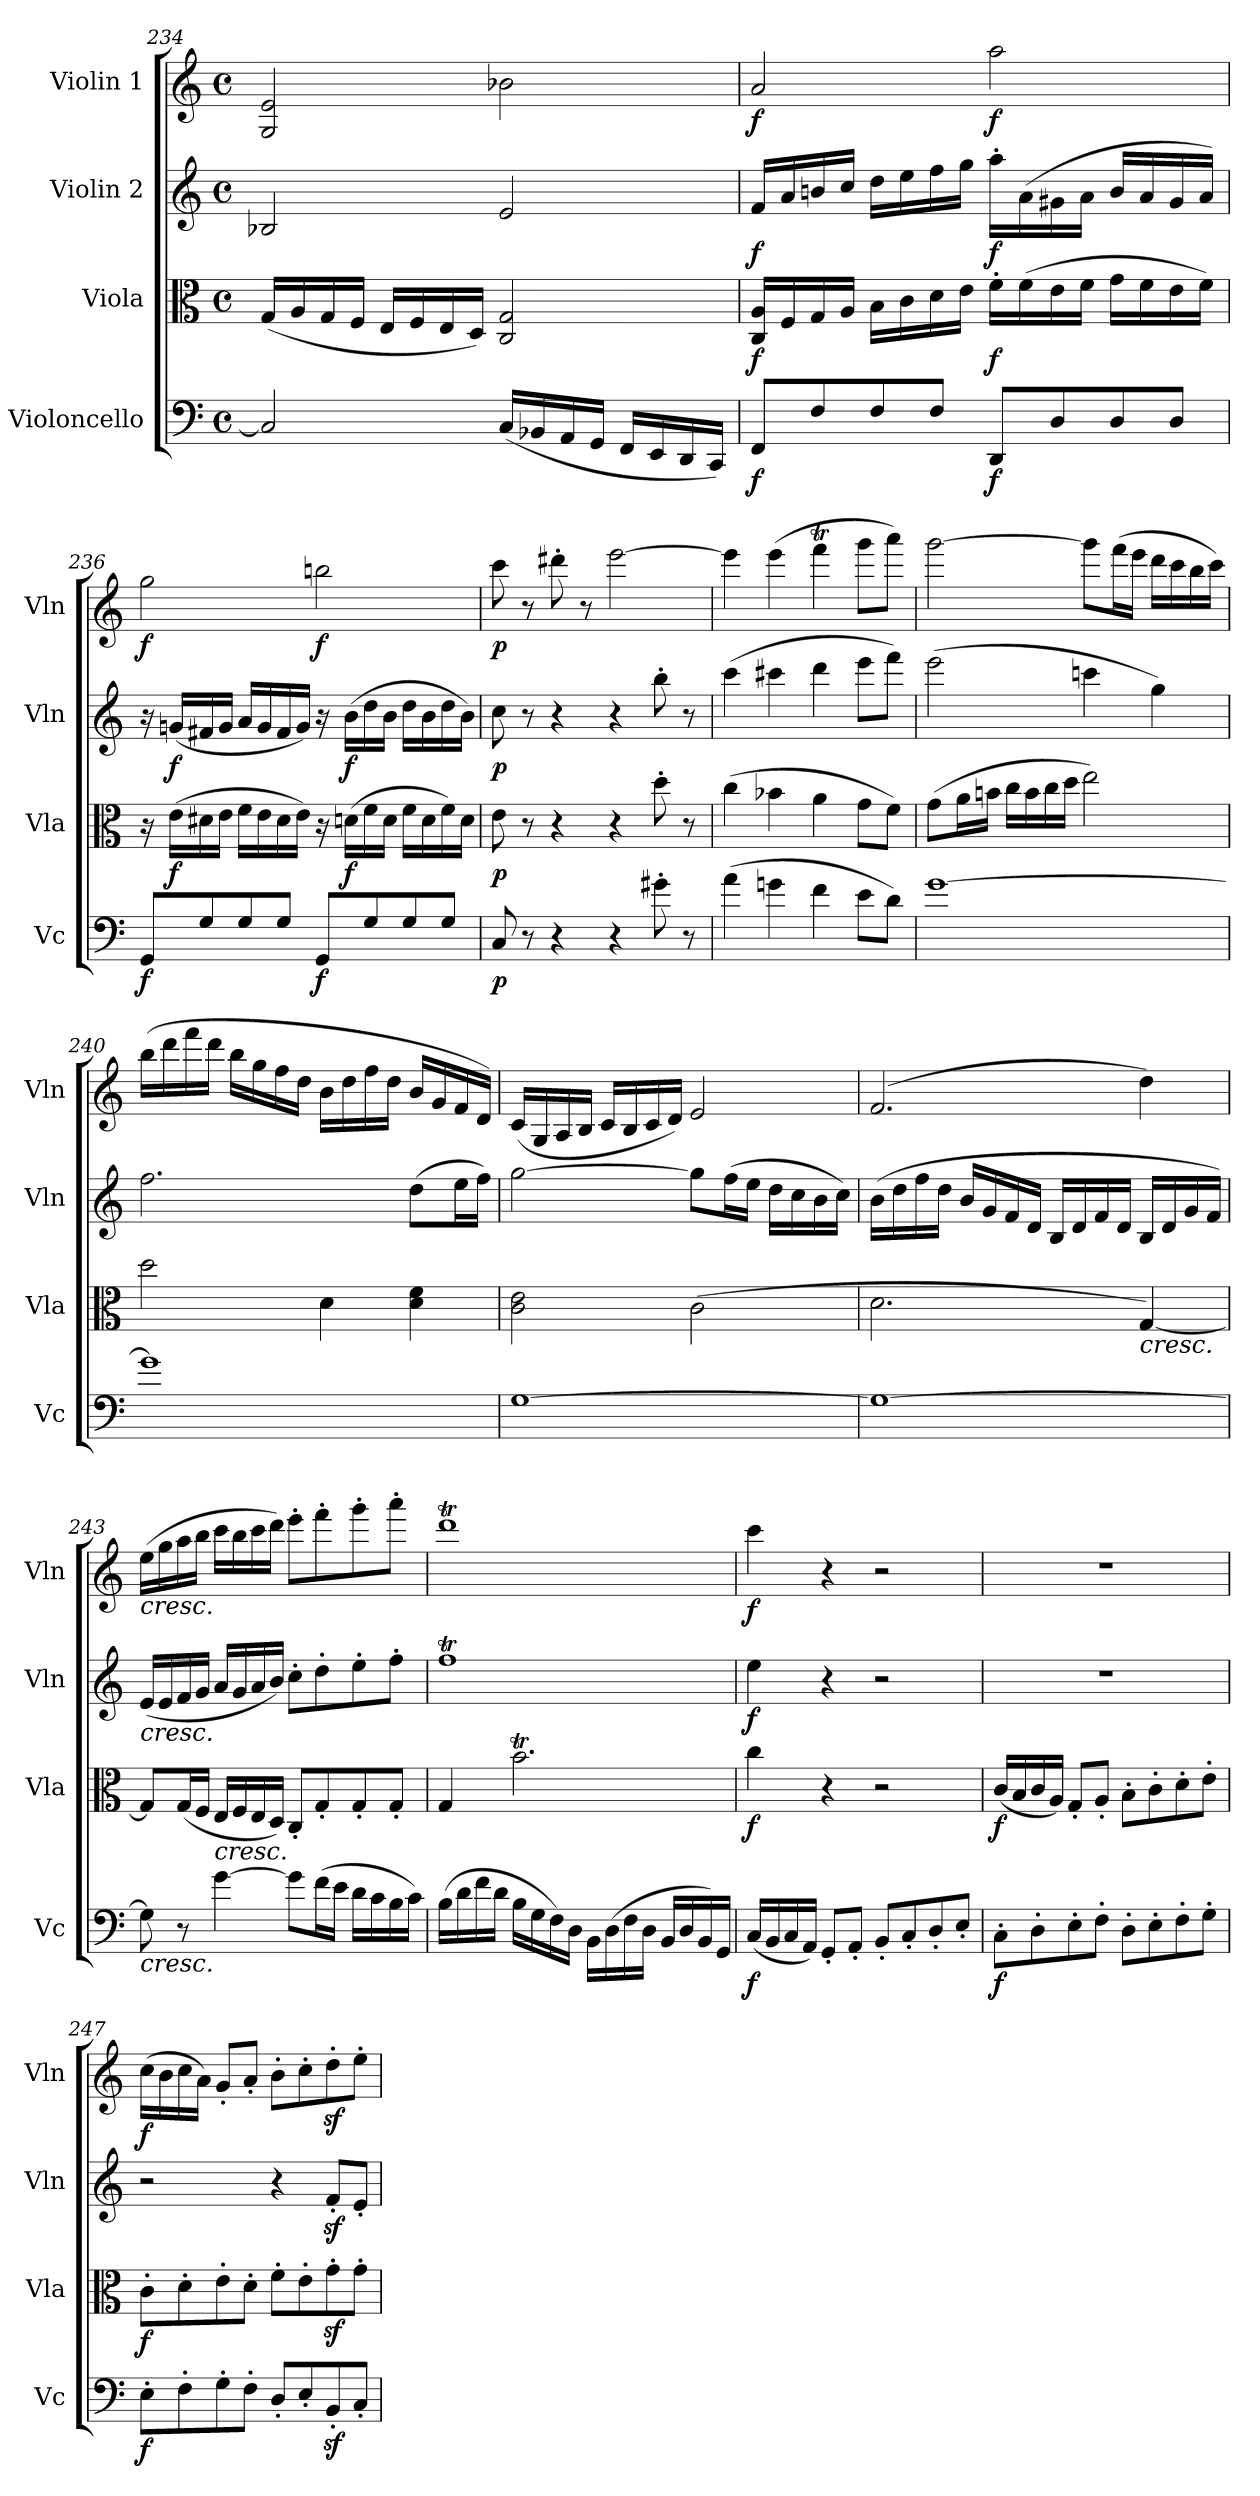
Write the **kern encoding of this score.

**kern	**dynam	**kern	**dynam	**kern	**dynam	**kern	**dynam
*part4	*part4	*part3	*part3	*part2	*part2	*part1	*part1
*staff4	*staff4	*staff3	*staff3	*staff2	*staff2	*staff1	*staff1
*I"Violoncello	*	*I"Viola	*	*I"Violin 2	*	*I"Violin 1	*
*I'Vc	*	*I'Vla	*	*I'Vln	*	*I'Vln	*
!!LO:LB:g=z
*clefF4	*	*clefC3	*	*clefG2	*	*clefG2	*
*k[]	*	*k[]	*	*k[]	*	*k[]	*
*M4/4	*	*M4/4	*	*M4/4	*	*M4/4	*
*met(c)	*	*met(c)	*	*met(c)	*	*met(c)	*
=234	=234	=234	=234	=234	=234	=234	=234
2C/]	.	(<16G/LL	.	2B-X/	.	2G/ 2e/	.
.	.	16A/	.	.	.	.	.
.	.	16G/	.	.	.	.	.
.	.	16F/JJ	.	.	.	.	.
.	.	16E/LL	.	.	.	.	.
.	.	16F/	.	.	.	.	.
.	.	16E/	.	.	.	.	.
.	.	16D/JJ)	.	.	.	.	.
(<16C/LL	.	2C/ 2G/	.	2e/	.	2b-X\	.
16BB-X/	.	.	.	.	.	.	.
16AA/	.	.	.	.	.	.	.
16GG/JJ	.	.	.	.	.	.	.
16FF/LL	.	.	.	.	.	.	.
16EE/	.	.	.	.	.	.	.
16DD/	.	.	.	.	.	.	.
16CC/JJ)	.	.	.	.	.	.	.
!!LO:LB:g=z
=235	=235	=235	=235	=235	=235	=235	=235
!	!LO:DY:b	!	!LO:DY:b	!	!LO:DY:b	!	!LO:DY:b
8FF/L	f	16C/ 16A/LL	f	16f/LL	f	2a/	f
.	.	16F/	.	16a/	.	.	.
8F/	.	16G/	.	16bn/	.	.	.
.	.	16A/JJ	.	16cc/JJ	.	.	.
8F/	.	16B\LL	.	16dd\LL	.	.	.
.	.	16c\	.	16ee\	.	.	.
8F/J	.	16d\	.	16ff\	.	.	.
.	.	16e\JJ	.	16gg\JJ	.	.	.
!	!LO:DY:b	!	!LO:DY:b	!	!LO:DY:b	!	!LO:DY:b
8DD/L	f	16f'\LL	f	16aa'\LL	f	2aa\	f
.	.	(>16f\	.	(16a\	.	.	.
8D/	.	16e\	.	16g#X\	.	.	.
.	.	16f\JJ	.	16a\JJ	.	.	.
8D/	.	16g\LL	.	16b/LL	.	.	.
.	.	16f\	.	16a/	.	.	.
8D/J	.	16e\	.	16g#/	.	.	.
.	.	16f\JJ)	.	16a/JJ)	.	.	.
=236	=236	=236	=236	=236	=236	=236	=236
!	!LO:DY:b	!	!	!	!	!	!LO:DY:b
8GG/L	f	16r	.	16r	.	2gg\	f
!	!	!	!LO:DY:b	!	!LO:DY:b	!	!
.	.	(>16e\LL	f	(16gn/LL	f	.	.
8G/	.	16d#X\	.	16f#X/	.	.	.
.	.	16e\JJ	.	16g/JJ	.	.	.
8G/	.	16f\LL	.	16a/LL	.	.	.
.	.	16e\	.	16g/	.	.	.
8G/J	.	16d#\	.	16f#/	.	.	.
.	.	16e\JJ)	.	16g/JJ)	.	.	.
!	!LO:DY:b	!	!	!	!	!	!LO:DY:b
8GG/L	f	16r	.	16r	.	2bbn\	f
!	!	!	!LO:DY:b	!	!LO:DY:b	!	!
.	.	(>16dn\LL	f	(16b\LL	f	.	.
8G/	.	16f\	.	16dd\	.	.	.
.	.	16d\JJ	.	16b\JJ	.	.	.
8G/	.	16f\LL	.	16dd\LL	.	.	.
.	.	16d\	.	16b\	.	.	.
8G/J	.	16f\)	.	16dd\	.	.	.
.	.	16d\JJ	.	16b\JJ)	.	.	.
=237	=237	=237	=237	=237	=237	=237	=237
!	!LO:DY:b	!	!LO:DY:b	!	!LO:DY:b	!	!LO:DY:b
8C/	p	8e\	p	8cc\	p	8ccc\	p
8r	.	8r	.	8r	.	8r	.
4r	.	4r	.	4r	.	8ddd#X'\	.
.	.	.	.	.	.	8r	.
4r	.	4r	.	4r	.	[>2eee\	.
8g#X'\	.	8dd'\	.	8bb'\	.	.	.
8r	.	8r	.	8r	.	.	.
=238	=238	=238	=238	=238	=238	=238	=238
(>4a\	.	(>4cc\	.	(4ccc\	.	4eee\]	.
4gn\	.	4b-X\	.	4ccc#X\	.	(4eee\	.
4f\	.	4a\	.	4ddd\	.	4fffT\	.
8e\L	.	8g\L	.	8eee\L	.	8ggg\L	.
8d\J)	.	8f\J)	.	8fff\J)	.	8aaa\J)	.
!!LO:LB:g=z
=239	=239	=239	=239	=239	=239	=239	=239
[>1g	.	(>8g\L	.	(2eee\	.	[>2ggg\	.
.	.	16a\L	.	.	.	.	.
.	.	16bn\JJ	.	.	.	.	.
.	.	16cc\LL	.	.	.	.	.
.	.	16b\	.	.	.	.	.
.	.	16cc\	.	.	.	.	.
.	.	16dd\JJ	.	.	.	.	.
.	.	2ee\)	.	4cccn\	.	8ggg\L]	.
.	.	.	.	.	.	(16fff\L	.
.	.	.	.	.	.	16eee\JJ	.
.	.	.	.	4gg\)	.	16ddd\LL	.
.	.	.	.	.	.	16ccc\	.
.	.	.	.	.	.	16bb\	.
.	.	.	.	.	.	16ccc\JJ)	.
!!LO:PB:g=z
=240	=240	=240	=240	=240	=240	=240	=240
1g]	.	2dd\	.	2.ff\	.	(16bb\LL	.
.	.	.	.	.	.	16ddd\	.
.	.	.	.	.	.	16fff\	.
.	.	.	.	.	.	16ddd\JJ	.
.	.	.	.	.	.	16bb\LL	.
.	.	.	.	.	.	16gg\	.
.	.	.	.	.	.	16ff\	.
.	.	.	.	.	.	16dd\JJ	.
.	.	4d\	.	.	.	16b\LL	.
.	.	.	.	.	.	16dd\	.
.	.	.	.	.	.	16ff\	.
.	.	.	.	.	.	16dd\JJ	.
.	.	4d\ 4f\	.	(8dd\L	.	16b/LL	.
.	.	.	.	.	.	16g/	.
.	.	.	.	16ee\L	.	16f/	.
.	.	.	.	16ff\JJ)	.	16d/JJ)	.
=241	=241	=241	=241	=241	=241	=241	=241
[>1G	.	2c\ 2e\	.	[>2gg\	.	(16c/LL	.
.	.	.	.	.	.	16G/	.
.	.	.	.	.	.	16A/	.
.	.	.	.	.	.	16B/JJ	.
.	.	.	.	.	.	16c/LL	.
.	.	.	.	.	.	16B/	.
.	.	.	.	.	.	16c/	.
.	.	.	.	.	.	16d/JJ)	.
.	.	(>2c\	.	8gg\L]	.	2e/	.
.	.	.	.	(16ff\L	.	.	.
.	.	.	.	16ee\JJ	.	.	.
.	.	.	.	16dd\LL	.	.	.
.	.	.	.	16cc\	.	.	.
.	.	.	.	16b\	.	.	.
.	.	.	.	16cc\JJ)	.	.	.
=242	=242	=242	=242	=242	=242	=242	=242
1G_	.	2.d\	.	(16b\LL	.	(2.f/	.
.	.	.	.	16dd\	.	.	.
.	.	.	.	16ff\	.	.	.
.	.	.	.	16dd\JJ	.	.	.
.	.	.	.	16b/LL	.	.	.
.	.	.	.	16g/	.	.	.
.	.	.	.	16f/	.	.	.
.	.	.	.	16d/JJ	.	.	.
.	.	.	.	16B/LL	.	.	.
.	.	.	.	16d/	.	.	.
.	.	.	.	16f/	.	.	.
.	.	.	.	16d/JJ	.	.	.
!	!	!LO:TX:b:i:t=cresc.	!	!	!	!	!
.	.	[>4G/)	.	16B/LL	.	4dd\)	.
.	.	.	.	16d/	.	.	.
.	.	.	.	16g/	.	.	.
.	.	.	.	16f/JJ)	.	.	.
!!LO:LB:g=z
=243	=243	=243	=243	=243	=243	=243	=243
!	!	!	!	!	!	!LO:TX:b:i:t=cresc.	!
!	!	!	!	!LO:TX:b:i:t=cresc.	!	!	!
!LO:TX:b:i:t=cresc.	!	!	!	!	!	!	!
8G\]	.	8G/L]	.	(16e/LL	.	(16ee\LL	.
.	.	.	.	16e/	.	16gg\	.
8r	.	(<16G/L	.	16f/	.	16aa\	.
.	.	16F/JJ	.	16g/JJ	.	16bb\JJ	.
!	!	!LO:TX:b:i:t=cresc.	!	!	!	!	!
[>4g\	.	16E/LL	.	16a/LL	.	16ccc\LL	.
.	.	16F/	.	16g/	.	16bb\	.
.	.	16E/	.	16a/	.	16ccc\	.
.	.	16D/JJ)	.	16b/JJ)	.	16ddd\JJ)	.
8g\L]	.	8C'/L	.	8cc'\L	.	8eee'\L	.
(>16f\L	.	8G'/	.	8dd'\	.	8fff'\	.
16e\JJ	.	.	.	.	.	.	.
16d\LL	.	8G'/	.	8ee'\	.	8ggg'\	.
16c\	.	.	.	.	.	.	.
16B\	.	8G'/J	.	8ff'\J	.	8aaa'\J	.
16c\JJ)	.	.	.	.	.	.	.
!!LO:LB:g=z
=244	=244	=244	=244	=244	=244	=244	=244
(>16B\LL	.	4G/	.	1ffT	.	1dddT	.
16d\	.	.	.	.	.	.	.
16f\	.	.	.	.	.	.	.
16d\JJ	.	.	.	.	.	.	.
16B\LL	.	2.bt\	.	.	.	.	.
16G\	.	.	.	.	.	.	.
16F\)	.	.	.	.	.	.	.
16D\JJ	.	.	.	.	.	.	.
16BB\LL	.	.	.	.	.	.	.
(>16D\	.	.	.	.	.	.	.
16F\	.	.	.	.	.	.	.
16D\JJ	.	.	.	.	.	.	.
16BB/LL	.	.	.	.	.	.	.
16D/	.	.	.	.	.	.	.
16BB/)	.	.	.	.	.	.	.
16GG/JJ	.	.	.	.	.	.	.
=245	=245	=245	=245	=245	=245	=245	=245
!	!LO:DY:b	!	!LO:DY:b	!	!LO:DY:b	!	!LO:DY:b
(<16C/LL	f	4cc\	f	4ee\	f	4ccc\	f
16BB/	.	.	.	.	.	.	.
16C/	.	.	.	.	.	.	.
16AA/JJ)	.	.	.	.	.	.	.
8GG'/L	.	4r	.	4r	.	4r	.
8AA'/J	.	.	.	.	.	.	.
8BB'/L	.	2r	.	2r	.	2r	.
8C'/	.	.	.	.	.	.	.
8D'/	.	.	.	.	.	.	.
8E'/J	.	.	.	.	.	.	.
=246	=246	=246	=246	=246	=246	=246	=246
!	!LO:DY:b	!	!LO:DY:b	!	!	!	!
8C'\L	f	(<16c/LL	f	1r	.	1r	.
.	.	16B/	.	.	.	.	.
8D'\	.	16c/	.	.	.	.	.
.	.	16A/JJ)	.	.	.	.	.
8E'\	.	8G'/L	.	.	.	.	.
8F'\J	.	8A'/J	.	.	.	.	.
8D'\L	.	8B'\L	.	.	.	.	.
8E'\	.	8c'\	.	.	.	.	.
8F'\	.	8d'\	.	.	.	.	.
8G'\J	.	8e'\J	.	.	.	.	.
=247	=247	=247	=247	=247	=247	=247	=247
!	!LO:DY:b	!	!LO:DY:b	!	!	!	!LO:DY:b
8E'\L	f	8c'\L	f	2r	.	(16cc\LL	f
.	.	.	.	.	.	16b\	.
8F'\	.	8d'\	.	.	.	16cc\	.
.	.	.	.	.	.	16a\JJ)	.
8G'\	.	8e'\	.	.	.	8g'/L	.
8F'\J	.	8d'\J	.	.	.	8a'/J	.
8D'/L	.	8f'\L	.	4r	.	8b'\L	.
8E'/	.	8e'\	.	.	.	8cc'\	.
8BBz<'/	.	8gz<'\	.	8fz<'/L	.	8ddz<'\	.
8C'/J	.	8g'\J	.	8e'/J	.	8ee'\J	.
=	=	=	=	=	=	=	=
*-	*-	*-	*-	*-	*-	*-	*-
